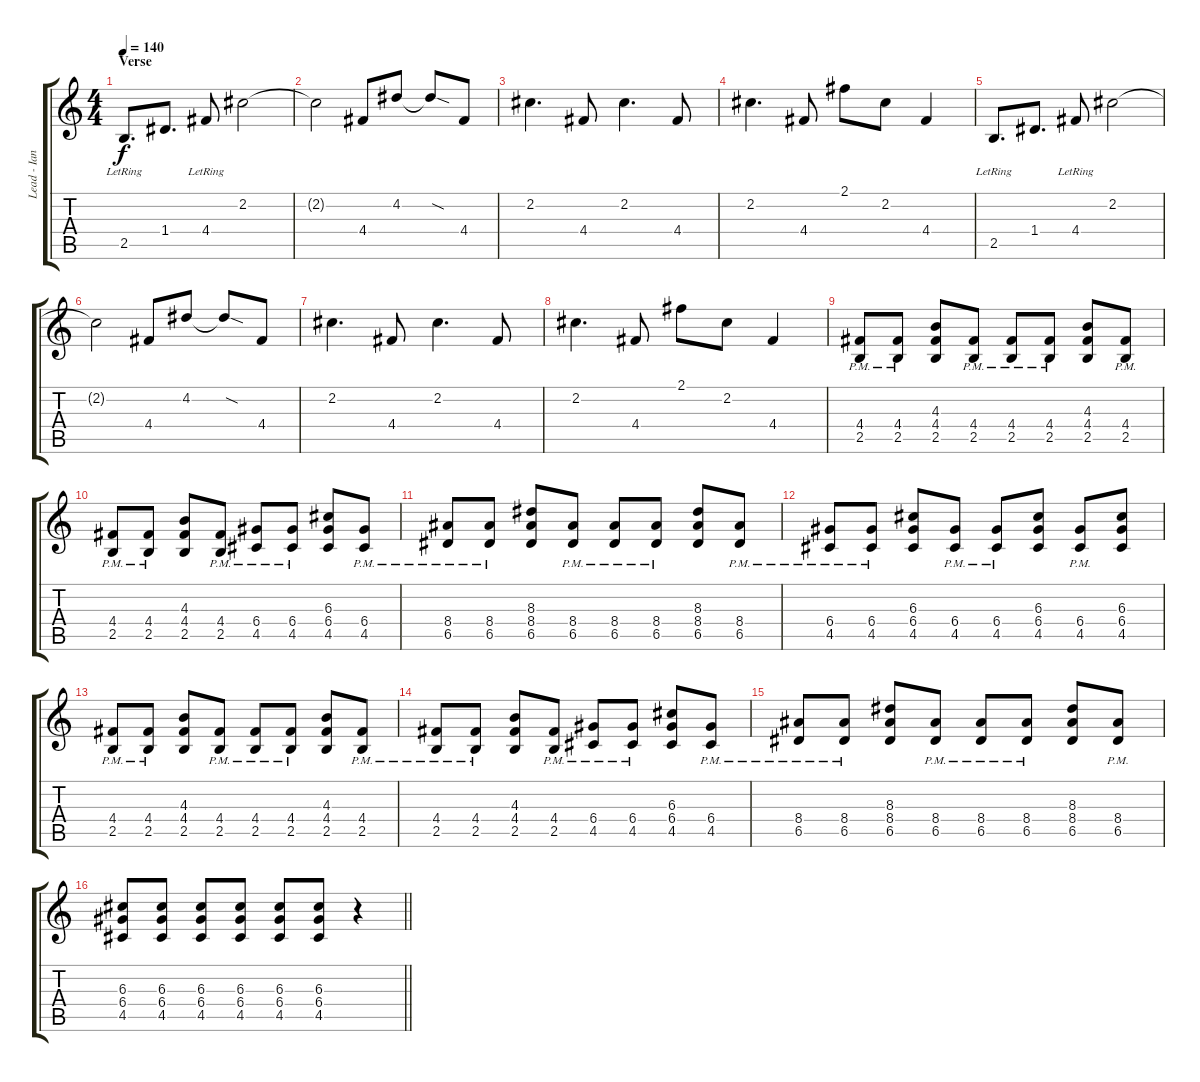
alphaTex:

\track ("Lead - Ian" "Lead - Ian") {instrument overdrivenguitar}
\staff {score tabs}
\tuning (E4 B3 G3 D3 A2 E2) {hide}
\ts (4 4)
\section ("" "Verse")
\tempo 140
\clef g2
\ks c
2.5{lr}.8{d dy f instrument electricguitarclean} 1.4.8{d} 4.4{lr}.8 2.2.2 |
2.2{t}.2 4.4.8 4.2.8 4.2{sod t}.8 4.4.8 |
2.2.4{d} 4.4.8 2.2.4{d} 4.4.8 |
2.2.4{d} 4.4.8 2.1.8 2.2.8 4.4.4 |
2.5{lr}.8{d} 1.4.8{d} 4.4{lr}.8 2.2.2 |
2.2{t}.2 4.4.8 4.2.8 4.2{sod t}.8 4.4.8 |
2.2.4{d} 4.4.8 2.2.4{d} 4.4.8 |
2.2.4{d} 4.4.8 2.1.8 2.2.8 4.4.4 |
(4.4{pm} 2.5{pm}).8{instrument overdrivenguitar} (4.4{pm} 2.5{pm}).8 (4.3 4.4 2.5).8 (4.4{pm} 2.5{pm}).8 (4.4{pm} 2.5{pm}).8 (4.4{pm} 2.5{pm}).8 (4.3 4.4 2.5).8 (4.4{pm} 2.5{pm}).8 |
(4.4{pm} 2.5{pm}).8 (4.4{pm} 2.5{pm}).8 (4.3 4.4 2.5).8 (4.4{pm} 2.5{pm}).8 (6.4{pm} 4.5{pm}).8 (6.4{pm} 4.5{pm}).8 (6.3 6.4 4.5).8 (6.4{pm} 4.5{pm}).8 |
(8.4{pm} 6.5{pm}).8 (8.4{pm} 6.5{pm}).8 (8.3 8.4 6.5).8 (8.4{pm} 6.5{pm}).8 (8.4{pm} 6.5{pm}).8 (8.4{pm} 6.5{pm}).8 (8.3 8.4 6.5).8 (8.4{pm} 6.5{pm}).8 |
(6.4{pm} 4.5{pm}).8 (6.4{pm} 4.5{pm}).8 (6.3 6.4 4.5).8 (6.4{pm} 4.5{pm}).8 (6.4{pm} 4.5{pm}).8 (6.3 6.4 4.5).8 (6.4{pm} 4.5{pm}).8 (6.3 6.4 4.5).8 |
(4.4{pm} 2.5{pm}).8 (4.4{pm} 2.5{pm}).8 (4.3 4.4 2.5).8 (4.4{pm} 2.5{pm}).8 (4.4{pm} 2.5{pm}).8 (4.4{pm} 2.5{pm}).8 (4.3 4.4 2.5).8 (4.4{pm} 2.5{pm}).8 |
(4.4{pm} 2.5{pm}).8 (4.4{pm} 2.5{pm}).8 (4.3 4.4 2.5).8 (4.4{pm} 2.5{pm}).8 (6.4{pm} 4.5{pm}).8 (6.4{pm} 4.5{pm}).8 (6.3 6.4 4.5).8 (6.4{pm} 4.5{pm}).8 |
(8.4{pm} 6.5{pm}).8 (8.4{pm} 6.5{pm}).8 (8.3 8.4 6.5).8 (8.4{pm} 6.5{pm}).8 (8.4{pm} 6.5{pm}).8 (8.4{pm} 6.5{pm}).8 (8.3 8.4 6.5).8 (8.4{pm} 6.5{pm}).8 |
\barLineRight lightlight
(6.3 6.4 4.5).8 (6.3 6.4 4.5).8 (6.3 6.4 4.5).8 (6.3 6.4 4.5).8 (6.3 6.4 4.5).8 (6.3 6.4 4.5).8 r.4
